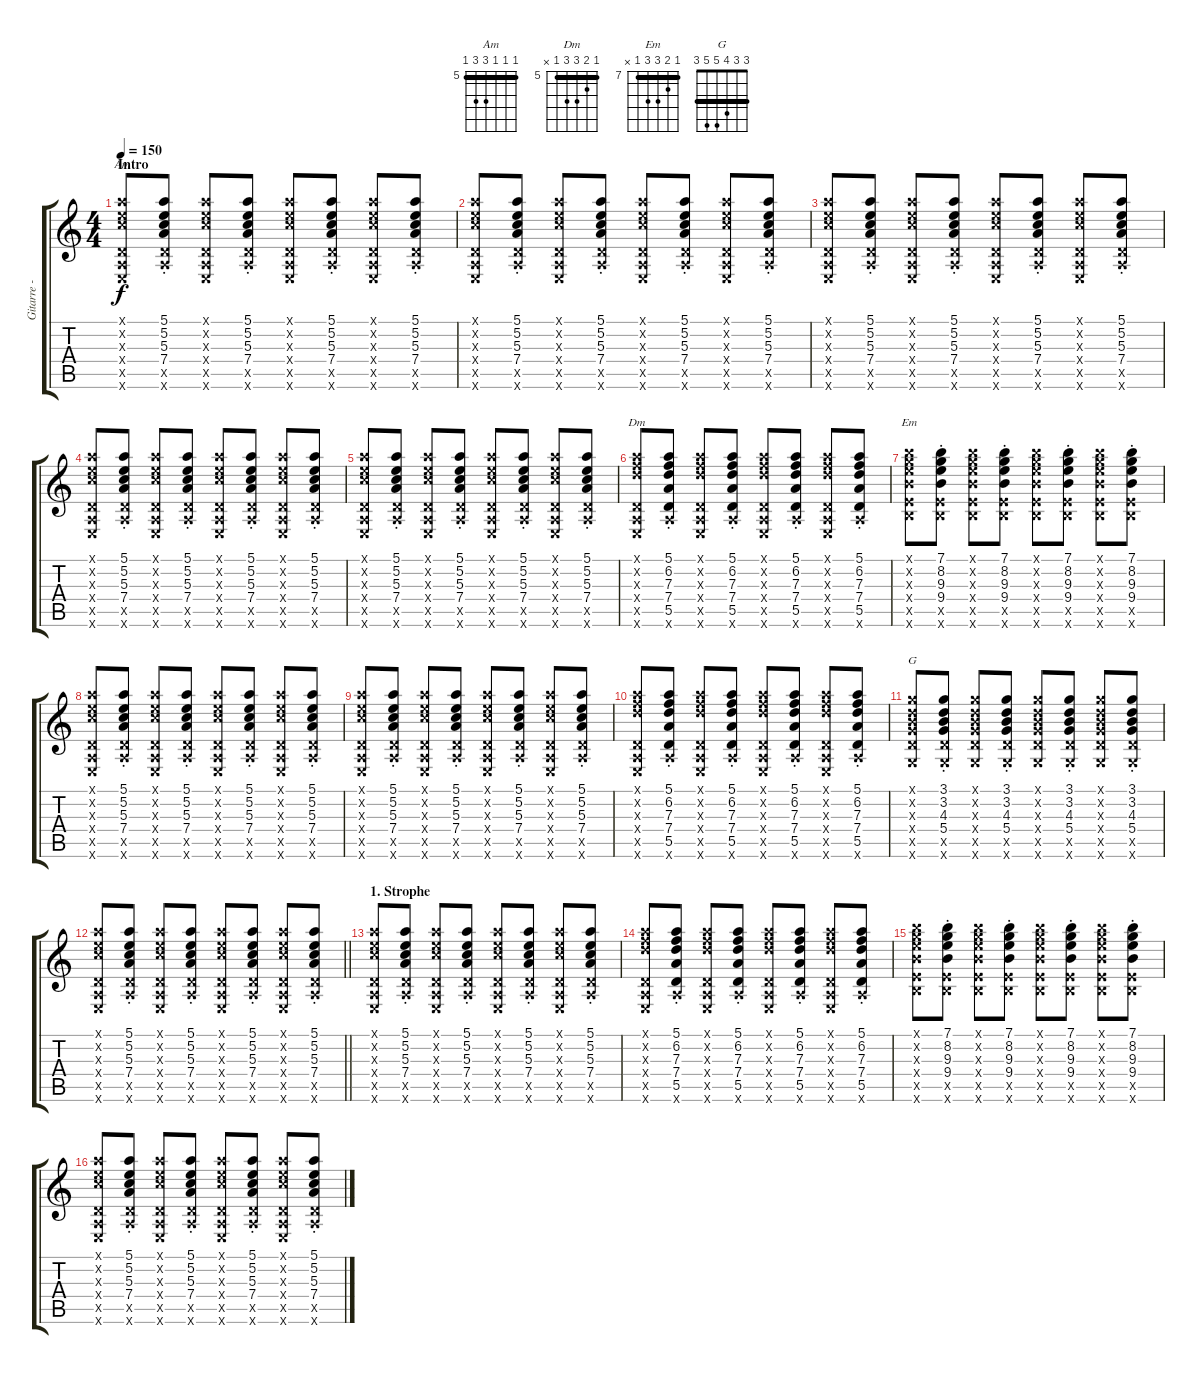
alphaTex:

\track ("Gitarre - Philipp Hofmann" "Gitarre - ") {instrument distortionguitar}
\staff {score tabs}
\tuning (E4 B3 G3 D3 A2 E2) {hide}
\chord ("Am" 5 5 5 7 7 5) {firstfret 5 barre 5}
\chord ("Dm" 5 6 7 7 5 x) {firstfret 5 barre 5}
\chord ("Em" 7 8 9 9 7 x) {firstfret 7 barre 7}
\chord ("G" 3 3 4 5 5 3) {barre 3}
\ts (4 4)
\section ("" "Intro")
\tempo 150
\clef g2
\ks c
(5.1{x} 5.2{x} 5.3{x} 0.4{x} 0.5{x} 0.6{x}).8{ch "Am" dy f volume 12 instrument distortionguitar} (5.1{st} 5.2{st} 5.3{st} 7.4{st} 5.5{x} 5.6{x}).8 (5.1{x} 5.2{x} 5.3{x} 0.4{x} 0.5{x} 0.6{x}).8 (5.1{st} 5.2{st} 5.3{st} 7.4{st} 5.5{x} 5.6{x}).8 (5.1{x} 5.2{x} 5.3{x} 0.4{x} 0.5{x} 0.6{x}).8 (5.1{st} 5.2{st} 5.3{st} 7.4{st} 5.5{x} 5.6{x}).8 (5.1{x} 5.2{x} 5.3{x} 0.4{x} 0.5{x} 0.6{x}).8 (5.1{st} 5.2{st} 5.3{st} 7.4{st} 5.5{x} 5.6{x}).8 |
(5.1{x} 5.2{x} 5.3{x} 0.4{x} 0.5{x} 0.6{x}).8 (5.1{st} 5.2{st} 5.3{st} 7.4{st} 5.5{x} 5.6{x}).8 (5.1{x} 5.2{x} 5.3{x} 0.4{x} 0.5{x} 0.6{x}).8 (5.1{st} 5.2{st} 5.3{st} 7.4{st} 5.5{x} 5.6{x}).8 (5.1{x} 5.2{x} 5.3{x} 0.4{x} 0.5{x} 0.6{x}).8 (5.1{st} 5.2{st} 5.3{st} 7.4{st} 5.5{x} 5.6{x}).8 (5.1{x} 5.2{x} 5.3{x} 0.4{x} 0.5{x} 0.6{x}).8 (5.1{st} 5.2{st} 5.3{st} 7.4{st} 5.5{x} 5.6{x}).8 |
(5.1{x} 5.2{x} 5.3{x} 0.4{x} 0.5{x} 0.6{x}).8 (5.1{st} 5.2{st} 5.3{st} 7.4{st} 5.5{x} 5.6{x}).8 (5.1{x} 5.2{x} 5.3{x} 0.4{x} 0.5{x} 0.6{x}).8 (5.1{st} 5.2{st} 5.3{st} 7.4{st} 5.5{x} 5.6{x}).8 (5.1{x} 5.2{x} 5.3{x} 0.4{x} 0.5{x} 0.6{x}).8 (5.1{st} 5.2{st} 5.3{st} 7.4{st} 5.5{x} 5.6{x}).8 (5.1{x} 5.2{x} 5.3{x} 0.4{x} 0.5{x} 0.6{x}).8 (5.1{st} 5.2{st} 5.3{st} 7.4{st} 5.5{x} 5.6{x}).8 |
(5.1{x} 5.2{x} 5.3{x} 0.4{x} 0.5{x} 0.6{x}).8 (5.1{st} 5.2{st} 5.3{st} 7.4{st} 5.5{x} 5.6{x}).8 (5.1{x} 5.2{x} 5.3{x} 0.4{x} 0.5{x} 0.6{x}).8 (5.1{st} 5.2{st} 5.3{st} 7.4{st} 5.5{x} 5.6{x}).8 (5.1{x} 5.2{x} 5.3{x} 0.4{x} 0.5{x} 0.6{x}).8 (5.1{st} 5.2{st} 5.3{st} 7.4{st} 5.5{x} 5.6{x}).8 (5.1{x} 5.2{x} 5.3{x} 0.4{x} 0.5{x} 0.6{x}).8 (5.1{st} 5.2{st} 5.3{st} 7.4{st} 5.5{x} 5.6{x}).8 |
(5.1{x} 5.2{x} 5.3{x} 0.4{x} 0.5{x} 0.6{x}).8{volume 10} (5.1{st} 5.2{st} 5.3{st} 7.4{st} 5.5{x} 5.6{x}).8 (5.1{x} 5.2{x} 5.3{x} 0.4{x} 0.5{x} 0.6{x}).8 (5.1{st} 5.2{st} 5.3{st} 7.4{st} 5.5{x} 5.6{x}).8 (5.1{x} 5.2{x} 5.3{x} 0.4{x} 0.5{x} 0.6{x}).8 (5.1{st} 5.2{st} 5.3{st} 7.4{st} 5.5{x} 5.6{x}).8 (5.1{x} 5.2{x} 5.3{x} 0.4{x} 0.5{x} 0.6{x}).8 (5.1{st} 5.2{st} 5.3{st} 7.4{st} 5.5{x} 5.6{x}).8 |
(5.1{x} 6.2{x} 7.3{x} 0.4{x} 0.5{x} 0.6{x}).8{ch "Dm"} (5.1{st} 6.2{st} 7.3{st} 7.4{st} 5.5{st} 5.6{x}).8 (5.1{x} 6.2{x} 7.3{x} 0.4{x} 0.5{x} 0.6{x}).8 (5.1{st} 6.2{st} 7.3{st} 7.4{st} 5.5{st} 5.6{x}).8 (5.1{x} 6.2{x} 7.3{x} 0.4{x} 0.5{x} 0.6{x}).8 (5.1{st} 6.2{st} 7.3{st} 7.4{st} 5.5{st} 5.6{x}).8 (5.1{x} 6.2{x} 7.3{x} 0.4{x} 0.5{x} 0.6{x}).8 (5.1{st} 6.2{st} 7.3{st} 7.4{st} 5.5{st} 5.6{x}).8 |
(7.1{x} 8.2{x} 9.3{x} 9.4{x} 7.5{x} 7.6{x}).8{ch "Em"} (7.1{st} 8.2{st} 9.3{st} 9.4{st} 7.5{x} 7.6{x}).8 (7.1{x} 8.2{x} 9.3{x} 9.4{x} 7.5{x} 7.6{x}).8 (7.1{st} 8.2{st} 9.3{st} 9.4{st} 7.5{x} 7.6{x}).8 (7.1{x} 8.2{x} 9.3{x} 9.4{x} 7.5{x} 7.6{x}).8 (7.1{st} 8.2{st} 9.3{st} 9.4{st} 7.5{x} 7.6{x}).8 (7.1{x} 8.2{x} 9.3{x} 9.4{x} 7.5{x} 7.6{x}).8 (7.1{st} 8.2{st} 9.3{st} 9.4{st} 7.5{x} 7.6{x}).8 |
(5.1{x} 5.2{x} 5.3{x} 0.4{x} 0.5{x} 0.6{x}).8 (5.1{st} 5.2{st} 5.3{st} 7.4{st} 5.5{x} 5.6{x}).8 (5.1{x} 5.2{x} 5.3{x} 0.4{x} 0.5{x} 0.6{x}).8 (5.1{st} 5.2{st} 5.3{st} 7.4{st} 5.5{x} 5.6{x}).8 (5.1{x} 5.2{x} 5.3{x} 0.4{x} 0.5{x} 0.6{x}).8 (5.1{st} 5.2{st} 5.3{st} 7.4{st} 5.5{x} 5.6{x}).8 (5.1{x} 5.2{x} 5.3{x} 0.4{x} 0.5{x} 0.6{x}).8 (5.1{st} 5.2{st} 5.3{st} 7.4{st} 5.5{x} 5.6{x}).8 |
(5.1{x} 5.2{x} 5.3{x} 0.4{x} 0.5{x} 0.6{x}).8 (5.1{st} 5.2{st} 5.3{st} 7.4{st} 5.5{x} 5.6{x}).8 (5.1{x} 5.2{x} 5.3{x} 0.4{x} 0.5{x} 0.6{x}).8 (5.1{st} 5.2{st} 5.3{st} 7.4{st} 5.5{x} 5.6{x}).8 (5.1{x} 5.2{x} 5.3{x} 0.4{x} 0.5{x} 0.6{x}).8 (5.1{st} 5.2{st} 5.3{st} 7.4{st} 5.5{x} 5.6{x}).8 (5.1{x} 5.2{x} 5.3{x} 0.4{x} 0.5{x} 0.6{x}).8 (5.1{st} 5.2{st} 5.3{st} 7.4{st} 5.5{x} 5.6{x}).8 |
(5.1{x} 6.2{x} 7.3{x} 0.4{x} 0.5{x} 0.6{x}).8 (5.1{st} 6.2{st} 7.3{st} 7.4{st} 5.5{st} 5.6{x}).8 (5.1{x} 6.2{x} 7.3{x} 0.4{x} 0.5{x} 0.6{x}).8 (5.1{st} 6.2{st} 7.3{st} 7.4{st} 5.5{st} 5.6{x}).8 (5.1{x} 6.2{x} 7.3{x} 0.4{x} 0.5{x} 0.6{x}).8 (5.1{st} 6.2{st} 7.3{st} 7.4{st} 5.5{st} 5.6{x}).8 (5.1{x} 6.2{x} 7.3{x} 0.4{x} 0.5{x} 0.6{x}).8 (5.1{st} 6.2{st} 7.3{st} 7.4{st} 5.5{st} 5.6{x}).8 |
(3.1{x} 3.2{x} 4.3{x} 5.4{x} 5.5{x} 3.6{x}).8{ch "G"} (3.1{st} 3.2{st} 4.3{st} 5.4{st} 5.5{x} 3.6{x}).8 (3.1{x} 3.2{x} 4.3{x} 5.4{x} 5.5{x} 3.6{x}).8 (3.1{st} 3.2{st} 4.3{st} 5.4{st} 5.5{x} 3.6{x}).8 (3.1{x} 3.2{x} 4.3{x} 5.4{x} 5.5{x} 3.6{x}).8 (3.1{st} 3.2{st} 4.3{st} 5.4{st} 5.5{x} 3.6{x}).8 (3.1{x} 3.2{x} 4.3{x} 5.4{x} 5.5{x} 3.6{x}).8 (3.1{st} 3.2{st} 4.3{st} 5.4{st} 5.5{x} 3.6{x}).8 |
\barLineRight lightlight
(5.1{x} 5.2{x} 5.3{x} 0.4{x} 0.5{x} 0.6{x}).8 (5.1{st} 5.2{st} 5.3{st} 7.4{st} 5.5{x} 5.6{x}).8 (5.1{x} 5.2{x} 5.3{x} 0.4{x} 0.5{x} 0.6{x}).8 (5.1{st} 5.2{st} 5.3{st} 7.4{st} 5.5{x} 5.6{x}).8 (5.1{x} 5.2{x} 5.3{x} 0.4{x} 0.5{x} 0.6{x}).8 (5.1{st} 5.2{st} 5.3{st} 7.4{st} 5.5{x} 5.6{x}).8 (5.1{x} 5.2{x} 5.3{x} 0.4{x} 0.5{x} 0.6{x}).8 (5.1{st} 5.2{st} 5.3{st} 7.4{st} 5.5{x} 5.6{x}).8 |
\section ("" "1. Strophe")
(5.1{x} 5.2{x} 5.3{x} 0.4{x} 0.5{x} 0.6{x}).8 (5.1{st} 5.2{st} 5.3{st} 7.4{st} 5.5{x} 5.6{x}).8 (5.1{x} 5.2{x} 5.3{x} 0.4{x} 0.5{x} 0.6{x}).8 (5.1{st} 5.2{st} 5.3{st} 7.4{st} 5.5{x} 5.6{x}).8 (5.1{x} 5.2{x} 5.3{x} 0.4{x} 0.5{x} 0.6{x}).8 (5.1{st} 5.2{st} 5.3{st} 7.4{st} 5.5{x} 5.6{x}).8 (5.1{x} 5.2{x} 5.3{x} 0.4{x} 0.5{x} 0.6{x}).8 (5.1{st} 5.2{st} 5.3{st} 7.4{st} 5.5{x} 5.6{x}).8 |
(5.1{x} 6.2{x} 7.3{x} 0.4{x} 0.5{x} 0.6{x}).8 (5.1{st} 6.2{st} 7.3{st} 7.4{st} 5.5{st} 5.6{x}).8 (5.1{x} 6.2{x} 7.3{x} 0.4{x} 0.5{x} 0.6{x}).8 (5.1{st} 6.2{st} 7.3{st} 7.4{st} 5.5{st} 5.6{x}).8 (5.1{x} 6.2{x} 7.3{x} 0.4{x} 0.5{x} 0.6{x}).8 (5.1{st} 6.2{st} 7.3{st} 7.4{st} 5.5{st} 5.6{x}).8 (5.1{x} 6.2{x} 7.3{x} 0.4{x} 0.5{x} 0.6{x}).8 (5.1{st} 6.2{st} 7.3{st} 7.4{st} 5.5{st} 5.6{x}).8 |
(7.1{x} 8.2{x} 9.3{x} 9.4{x} 7.5{x} 7.6{x}).8 (7.1{st} 8.2{st} 9.3{st} 9.4{st} 7.5{x} 7.6{x}).8 (7.1{x} 8.2{x} 9.3{x} 9.4{x} 7.5{x} 7.6{x}).8 (7.1{st} 8.2{st} 9.3{st} 9.4{st} 7.5{x} 7.6{x}).8 (7.1{x} 8.2{x} 9.3{x} 9.4{x} 7.5{x} 7.6{x}).8 (7.1{st} 8.2{st} 9.3{st} 9.4{st} 7.5{x} 7.6{x}).8 (7.1{x} 8.2{x} 9.3{x} 9.4{x} 7.5{x} 7.6{x}).8 (7.1{st} 8.2{st} 9.3{st} 9.4{st} 7.5{x} 7.6{x}).8 |
(5.1{x} 5.2{x} 5.3{x} 0.4{x} 0.5{x} 0.6{x}).8 (5.1{st} 5.2{st} 5.3{st} 7.4{st} 5.5{x} 5.6{x}).8 (5.1{x} 5.2{x} 5.3{x} 0.4{x} 0.5{x} 0.6{x}).8 (5.1{st} 5.2{st} 5.3{st} 7.4{st} 5.5{x} 5.6{x}).8 (5.1{x} 5.2{x} 5.3{x} 0.4{x} 0.5{x} 0.6{x}).8 (5.1{st} 5.2{st} 5.3{st} 7.4{st} 5.5{x} 5.6{x}).8 (5.1{x} 5.2{x} 5.3{x} 0.4{x} 0.5{x} 0.6{x}).8 (5.1{st} 5.2{st} 5.3{st} 7.4{st} 5.5{x} 5.6{x}).8
